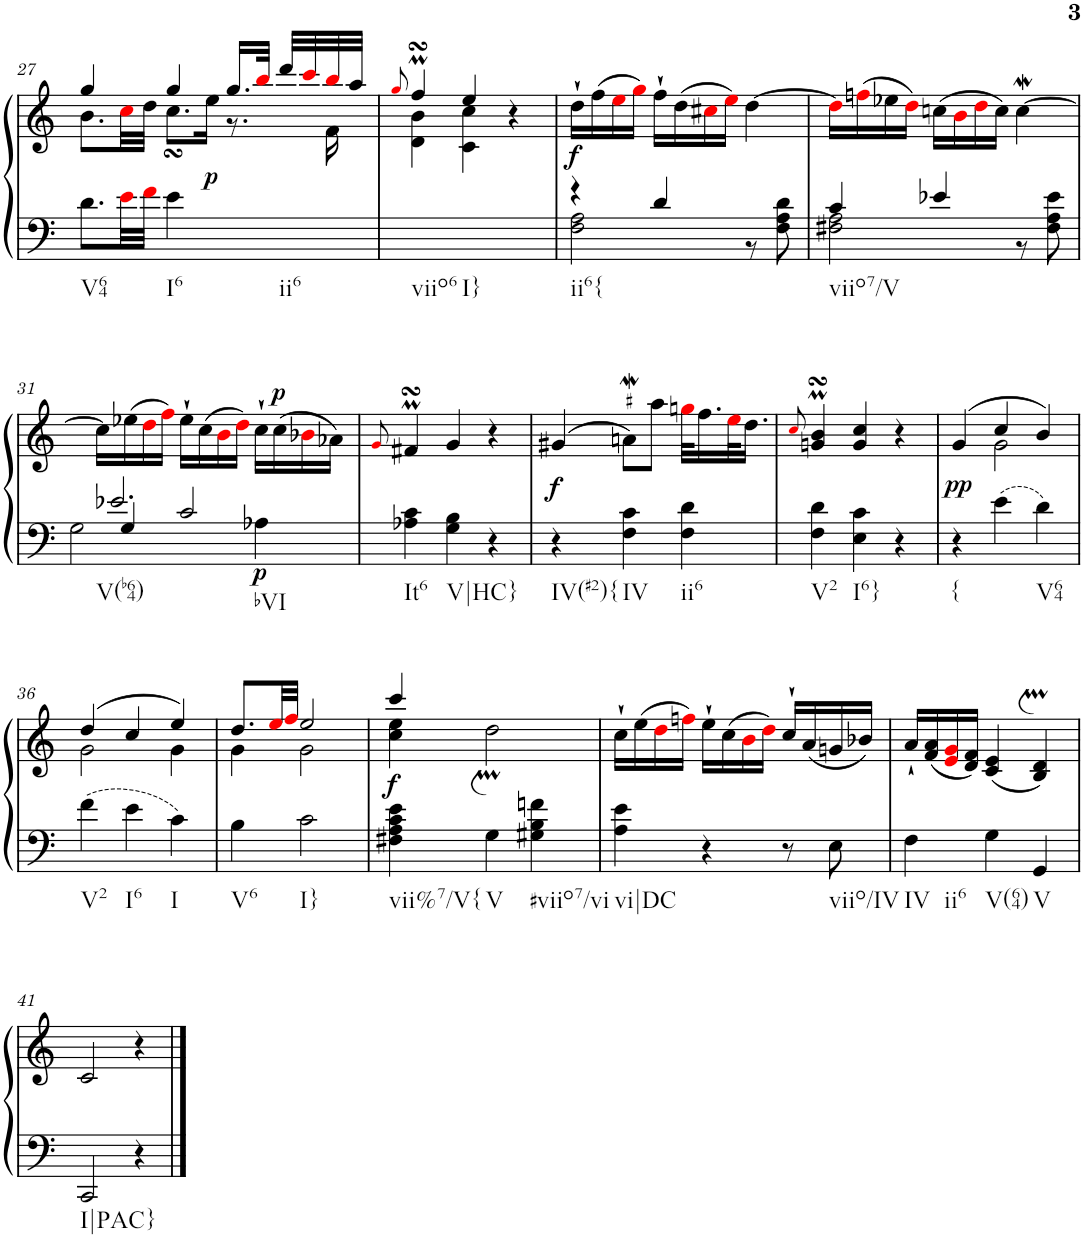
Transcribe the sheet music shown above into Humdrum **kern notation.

**kern	**kern	**dynam
*part1	*part1	*part1
*staff2	*staff1	*staff1/2
*I"Harpsichord	*	*
*I'Hch.	*	*
!!LO:PB:g=z
*clefF4	*clefG2	*
*k[]	*k[]	*
*M3/4	*M3/4	*
=27	=27	=27
*	*^	*
!LO:TX:b:t=V64	!	!	!
8.d\L	4gg/	8.b\L	.
32ei\LL	.	32cci\LL	.
32fi\JJJ	.	32dd\JJJ	.
!LO:TX:b:t=I6	!	!	!
4e\	4gg/	8.ccsSSs\L	.
!	!	!	!LO:DY:b
.	.	16ee\Jk	p
!LO:TX:b:t=ii6	!	!	!
4ryy	16.gg/LL	8.r	.
.	32bbi/JJk	.	.
.	32ddd/LLL	.	.
.	32ccci/	.	.
.	32bbi/	16f\	.
.	32aa/JJJ	.	.
=28	=28	=28	=28
.	8qggi/	.	.
!LO:TX:b:t=viio6	!	!	!
!LO:TX:b:t=I}	!	!	!
2.ryy	4ffMsSSs/	4d\ 4b\	.
.	4ee/	4c\ 4cc\	.
.	4r	4ryy	.
=29	=29	=29	=29
*^	*	*	*
!LO:TX:b:t=ii6{	!	!	!	!
!	!	!	!	!LO:DY:b
*	*	*v	*v	*
4r	2F\ 2A\	16dd`\LL	f
.	.	(>16ff\	.
.	.	16eei\	.
.	.	16ggi\JJ)	.
4d/	.	16ff`\LL	.
.	.	(>16dd\	.
.	.	16cc#Xi\	.
.	.	16eei\JJ)	.
4ryy	8r	[4dd\	.
.	8F\ 8A\ 8d\	.	.
=30	=30	=30	=30
!LO:TX:b:t=viio7/V	!	!	!
4c/	2F#X\ 2A\	16ddi\LL]	.
.	.	(>16ffni\	.
.	.	16ee-X\	.
.	.	16ddi\JJ)	.
4e-X/	.	(>16ccn\LL	.
.	.	16bi\	.
.	.	16ddi\	.
.	.	16cc\JJ)	.
4ryy	8r	[4ccw\	.
.	8F#\ 8A\ 8e-\	.	.
!!LO:LB:g=z
=31	=31	=31	=31
*	*^	*	*
!LO:TX:b:t=V(b64)	!	!	!	!
!LO:TX:b:t=bVI	!	!	!	!
2.e-X/	2G\	4G/	16cc\LL]	.
.	.	.	(>16ee-X\	.
.	.	.	16ddi\	.
.	.	.	16ffi\JJ)	.
.	.	2c/	16ee-`\LL	.
.	.	.	(>16cc\	.
.	.	.	16bi\	.
.	.	.	16ddi\JJ)	.
!	!	!	!	!LO:DY:b=2
.	4A-X\	.	16cc`\LL	p
!	!	!	!	!LO:DY:a
.	.	.	(>16cc\	p
.	.	.	16b-Xi\	.
.	.	.	16a-X\JJ)	.
*v	*v	*v	*	*
=32	=32	=32
.	8qgi/	.
!LO:TX:b:t=It6	!	!
4A-X\ 4c\	4f#XsSsSm/	.
!LO:TX:b:t=V|HC}	!	!
4G\ 4B\	4g/	.
4r	4r	.
=33	=33	=33
!LO:TX:b:t=IV(#2){	!	!
!	!	!LO:DY:b
4r	(>4g#X/	f
!LO:TX:b:t=IV	!	!
!	!LO:MOR:acc=#	!
4F\ 4c\	8anw\L)	.
.	8aa\J	.
!LO:TX:b:t=ii6	!	!
4F\ 4d\	32ggni\KLL	.
.	16.ff\	.
.	32eei\K	.
.	16.dd\JJ	.
=34	=34	=34
.	8qcci/	.
!LO:TX:b:t=V2	!	!
4F\ 4d\	4gn/MsSSS 4b/MsSSS	.
!LO:TX:b:t=I6}	!	!
4E\ 4c\	4g/ 4cc/	.
4r	4r	.
=35	=35	=35
*	*^	*
!LO:TX:b:t={	!	!	!
!	!	!	!LO:DY:b
4r	(>4g/	4ryy	pp
4e\	4cc/	2g\	.
!LO:TX:b:t=V64	!	!	!
4d\	4b/)	.	.
!!LO:LB:g=z	!!
=36	=36	=36	=36
!LO:TX:b:t=V2	!	!	!
4f\	(>4dd/	2g\	.
!LO:TX:b:t=I6	!	!	!
4e\	4cc/	.	.
!LO:TX:b:t=I	!	!	!
4c\	4ee/)	4g\	.
=37	=37	=37	=37
*^	*	*	*
!LO:TX:b:t=V6	!	!	!	!
!LO:TX:b:t=I}	!	!	!	!
2.ryy	4B\	8.dd/L	4g\	.
.	.	32eei/LL	.	.
.	.	32ffi/JJJ	.	.
.	2c\	2ee/	2g\	.
=38	=38	=38	=38	=38
!LO:TX:b:t=vii%7/V{	!	!	!	!
!LO:TX:b:t=V	!	!	!	!
!LO:TX:b:t=#viio7/vi	!	!	!	!
!	!	!	!	!LO:DY:b
2.ryy	4F#X\ 4A\ 4c\ 4e\	4ccc/	4cc\ 4ee\	f
.	4G\	2ryy	2ddM\	.
.	4G#X\ 4B\ 4fn\	.	.	.
=39	=39	=39	=39	=39
!LO:TX:b:t=vi|DC	!	!	!	!
*v	*v	*	*	*
4A\ 4e\	2.ryy	16cc`>\LL	.
.	.	(>16ee\	.
.	.	16ddi\	.
.	.	16ffni\JJ)	.
4r	.	16ee`>\LL	.
.	.	(>16cc\	.
.	.	16bi\	.
.	.	16ddi\JJ)	.
8r	.	16cc`/LL	.
.	.	(<16a/	.
!LO:TX:b:t=viio/IV	!	!	!
8E\	.	16gn/	.
.	.	16b-X/JJ)	.
=40	=40	=40	=40
!LO:TX:b:t=IV	!	!	!
!LO:TX:b:t=ii6	!	!	!
4F\	2.ryy	16a`</LL	.
.	.	(<16f/ 16a/	.
.	.	16ei/ 16gi/	.
.	.	16d/ 16f/JJ)	.
!LO:TX:b:t=V(64)	!	!	!
4G\	.	(<4c/ 4e/	.
!LO:TX:b:t=V	!	!	!
4GG/	.	4B/M 4d/M)	.
!!LO:LB:g=z
=41	=41	=41	=41
!LO:TX:b:t=I|PAC}	!	!	!
*	*v	*v	*
2CC/	2c/	.
4r	4r	.
==	==	==
*-	*-	*-
